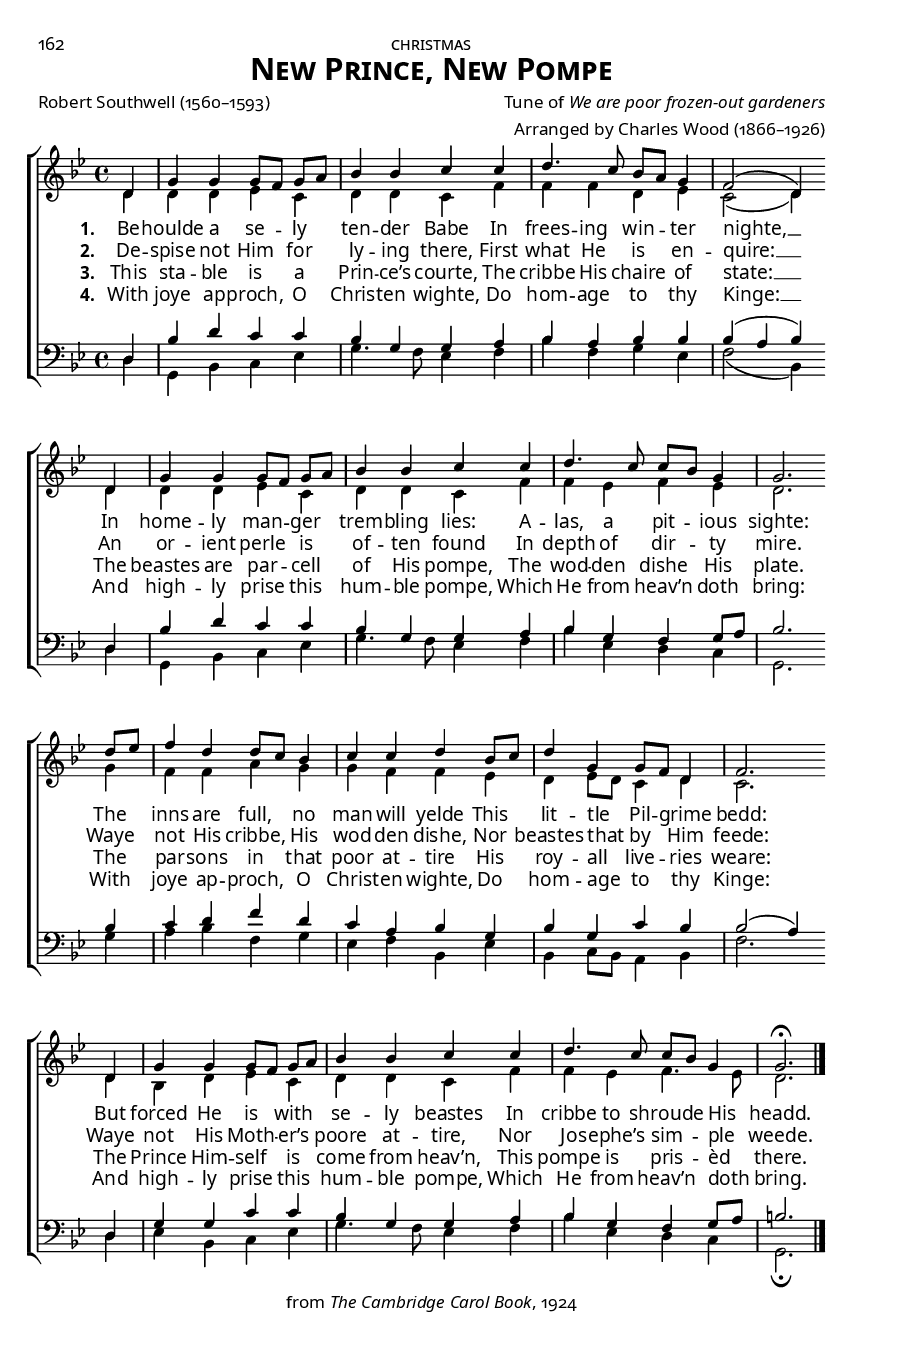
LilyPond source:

\version "2.14.2"
\include "util.ly"
\header {
  title = \markup{\override #'(font-name . "Garamond Premier Pro Semibold"){ \abs-fontsize #15 \smallCapsOldStyle"New Prince, New Pompe"}}
  poet = \markup\oldStyleNum"Robert Southwell (1560–1593)"
  composer = \markup {"Tune of" \italic"We are poor frozen-out gardeners"}
  arranger = \markup\oldStyleNum"Arranged by Charles Wood (1866–1926)"
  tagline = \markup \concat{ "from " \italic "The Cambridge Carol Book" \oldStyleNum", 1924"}
}
\paper {
  %print-all-headers = ##t
  paper-height = 9\in
  paper-width = 6\in
  indent = 0\in
  %system-system-spacing = #'((basic-distance . 10) (padding . 0))
  %system-system-spacing =
  %  #'((basic-distance . 0)
  %     (minimum-distance . 0)
  %     (padding . -0.35)
  %     (stretchability . 100))
  ragged-last-bottom = ##f
  ragged-bottom = ##f
  two-sided = ##t
  inner-margin = 0.5\in
  outer-margin = 0.25\in
  top-margin = 0.25\in
  bottom-margin = 0.25\in
  first-page-number = #162
  print-first-page-number = ##t
  headerLine = \markup{\override #'(font-name . "Garamond Premier Pro") \smallCapsOldStyle"christmas"}
  oddHeaderMarkup = \markup\fill-line{
     \override #'(font-name . "Garamond Premier Pro")\abs-fontsize #8.5
     \combine 
        \fill-line{"" \on-the-fly #print-page-number-check-first
        \oldStylePageNum""
        }
        \fill-line{\headerLine}
  }
  evenHeaderMarkup = \markup {
     \override #'(font-name . "Garamond Premier Pro")\abs-fontsize #8.5
     \combine
        \on-the-fly #print-page-number-check-first
        \oldStylePageNum""
        \fill-line{\headerLine}
  }
}
#(set-global-staff-size 15) \paper{ #(define fonts (make-pango-font-tree "GoudyOlSt BT" "Garamond Premier Pro" "Garamond Premier Pro" (/ 15 20))) }
global = {
  \key bes \major
  \time 4/4
  \autoBeamOff
  \override DynamicLineSpanner #'staff-padding = #0.0
  \override DynamicLineSpanner #'Y-extent = #'(-1 . 1)
}

sopMusic = \relative c' {
  \partial 4 d4 |
  g g g8[ f] g[ a] |
  bes4 bes c c |
  d4. c8 bes[ a] g4 |
  
  f2( d4) \bar""\break d |
  g g g8[ f] g[ a] |
  bes4 bes c c |
  
  d4. c8 c[ bes] g4 |
  g2. \bar""\break d'8[ ees] |
  f4 d d8[ c] bes4 |
  c c d bes8[ c] |
  d4 g, g8[ f] d4 |
  
  f2. \bar""\break d4 |
  g g g8[ f] g[ a] |
  bes4 bes c c |
  d4. c8 c[ bes] g4 |
  \partial 2. g2.\fermata \bar "|."
}
sopWords = \lyricmode {
  
}

altoMusic = \relative c' {
  d4 |
  d d ees c |
  d d c f |
  f f d ees |
  
  c2( d4) d |
  d d ees c |
  d d c f |
  
  f ees f ees |
  d2. g4 |
  f f a g |
  g f f ees |
  d ees8[ d] c4 d |
  
  c2. d4 |
  bes d ees c |
  d d c f |
  f ees f4. ees8 |
  d2. \bar "|."
}
altoWords = \lyricmode {
  \dropLyricsV
  \set stanza = #"1. "
  Be -- houlde a se -- ly ten -- der Babe
  In frees -- ing win -- ter nighte, __
  In home -- ly man -- ger trem -- bling lies:
  A -- las, a pit -- ious sighte:
  The inns are full, no man will yelde
  This lit -- tle Pil -- grime bedd:
  But forced He is with se -- ly beastes
  In cribbe to \set associatedVoice = "tenors" shroude His headd.
}
altoWordsII = \lyricmode {
  \dropLyricsV
%\markup\italic
  \set stanza = #"2. "
  De -- spise not Him for ly -- ing there,
  First what He is en -- quire: __
  An or -- ient perle is of -- ten found
  In depth of dir -- ty mire.
  Waye not His cribbe, His wod -- den dishe,
  Nor beastes that by Him feede:
  Waye not His Moth -- er’s poore at -- tire,
  Nor Jo -- sephe’s \set associatedVoice = "tenors" sim -- ple weede.
  \set ignoreMelismata = ##t
}
altoWordsIII = \lyricmode {
  \dropLyricsV
  \set stanza = #"3. "
  This sta -- ble is a Prin -- ce’s courte,
  The cribbe His chaire of state: __
  The beastes are par -- cell of His pompe,
  The wod -- den dishe His plate.
  The par -- sons in that poor at -- tire
  His roy -- all live -- ries weare:
  The Prince Him -- self is come from heav’n,
  This pompe is \set associatedVoice = "tenors" pris -- èd there.
  \set ignoreMelismata = ##t
}
altoWordsIV = \lyricmode {
  \dropLyricsV
  \set stanza = #"4. "
  With joye ap -- proch, O Christ -- en wighte,
  Do hom -- age to thy Kinge: __
  And high -- ly prise this hum -- ble pompe,
  Which He from heav’n doth bring:
  With joye ap -- proch, O Christ -- en wighte,
  Do hom -- age to thy Kinge:
  And high -- ly prise this hum -- ble pompe,
  Which He from \set associatedVoice = "tenors" heav’n doth bring.
  \set ignoreMelismata = ##t
}
altoWordsV = \lyricmode {
  \set stanza = #"5. "
  \set ignoreMelismata = ##t
}
altoWordsVI = \lyricmode {
  \set stanza = #"6. "
  \set ignoreMelismata = ##t
}
tenorMusic = \relative c {
  d4 |
  bes' d c c |
  bes g g a |
  bes a bes bes |
  
  bes( a bes) d, |
  bes' d c c |
  bes g g a |
  
  bes g f g8[ a] |
  bes2. bes4 |
  c d f d |
  c a bes g |
  bes g c bes |
  
  bes2( a4) d, |
  g g c c |
  bes g g a |
  bes g f g8[ a] |
  b2. \bar "|."
}
tenorWords = \lyricmode {

}

bassMusic = \relative c {
  d4 |
  g, bes c ees |
  g4. f8 ees4 f |
  bes f g ees |
  
  f2( bes,4) d |
  g, bes c ees |
  g4. f8 ees4 f |
  
  bes ees, d c |
  g2. g'4 |
  a bes f g |
  ees f bes, ees |
  bes c8[ bes] a4 bes |
  
  f'2. d4 |
  ees bes c ees |
  g4. f8 ees4 f |
  bes ees, d c |
  g2.\fermata \bar "|."
}
bassWords = \lyricmode {

}

pianoRH = \relative c' {
  
}
pianoLH = \relative c' {
  
}

\score {
  <<
   \new ChoirStaff <<
    \new Staff = women <<
      \new Voice = "sopranos" { \voiceOne << \global \sopMusic >> }
      \new Voice = "altos" { \voiceTwo << \global \altoMusic >> }
    >>
   \new Staff = men <<
      \clef bass
      \new Voice = "tenors" { \voiceOne << \global \tenorMusic >> }
      \new Voice = "basses" { \voiceTwo << \global \bassMusic >> }
    >>
    \new Lyrics \with { alignAboveContext = #"women" \override VerticalAxisGroup #'nonstaff-relatedstaff-spacing = #'((basic-distance . 1))} \lyricsto "sopranos" \sopWords
    \new Lyrics = "altosVI"  \with { alignBelowContext = #"women" } \lyricsto "altos" \altoWordsVI
    \new Lyrics = "altosV"  \with { alignBelowContext = #"women" } \lyricsto "altos" \altoWordsV
    \new Lyrics = "altosIV"  \with { alignBelowContext = #"women" } \lyricsto "altos" \altoWordsIV
    \new Lyrics = "altosIII"  \with { alignBelowContext = #"women" } \lyricsto "altos" \altoWordsIII
    \new Lyrics = "altosII"  \with { alignBelowContext = #"women" } \lyricsto "altos" \altoWordsII
    \new Lyrics = "altos"  \with { alignBelowContext = #"women" \override VerticalAxisGroup #'nonstaff-relatedstaff-spacing = #'((basic-distance . 1)) } \lyricsto "altos" \altoWords
    \new Lyrics \with { alignAboveContext = #"men" \override VerticalAxisGroup #'nonstaff-relatedstaff-spacing = #'((basic-distance . 1)) } \lyricsto "tenors" \tenorWords
    \new Lyrics \with { alignBelowContext = #"men" \override VerticalAxisGroup #'nonstaff-relatedstaff-spacing = #'((basic-distance . 1)) } \lyricsto "basses" \bassWords
  >>
%    \new PianoStaff << \new Staff { \new Voice { \pianoRH } } \new Staff { \clef "bass" \pianoLH } >>
  >>
  \layout {
    \context {
      \Score
      %\override SpacingSpanner #'base-shortest-duration = #(ly:make-moment 1 8)
      %\override SpacingSpanner #'common-shortest-duration = #(ly:make-moment 1 4)
    }
    \context {
      % Remove all empty staves
      % \Staff \RemoveEmptyStaves \override VerticalAxisGroup #'remove-first = ##t
    }
  }
}
